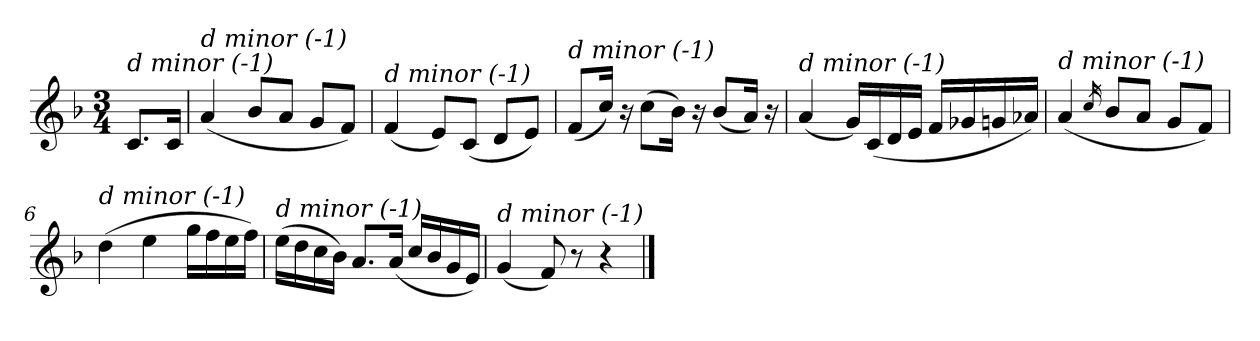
**kern
*part1
*staff1
*clefG2
*k[b-]
*F:
*M3/4
*MM92
=
!LO:TX:i:t=d minor (-1)
8.c/L
16c/Jk
=1
!LO:TX:i:t=d minor (-1)
(<4a/
8b-/L
8a/J
8g/L
8f/J)
=2
!LO:TX:i:t=d minor (-1)
(<4f/
8e/L)
(<8c/J
8d/L
8e/J)
=3
!LO:TX:i:t=d minor (-1)
(<8f/L
16cc/Jk)
16r
(>8cc\L
16b-\Jk)
16r
(<8b-/L
16a/Jk)
16r
=4
!LO:TX:i:t=d minor (-1)
(<4a/
16g/LL)
(<16c/
16d/
16e/JJ
16f/LL
16g-Xi/
16g/
16a-Xi/JJ)
!!LO:LB:g=z
=5
!LO:TX:i:t=d minor (-1)
(<4a/
16qcc/
8b-/L
8a/J
8g/L
8f/J)
=6
!LO:TX:i:t=d minor (-1)
(>4dd\
4ee\
16gg\LL
16ff\
16ee\
16ff\JJ)
=7
!LO:TX:i:t=d minor (-1)
(>16ee\LL
16dd\
16cc\
16b-\JJ)
8.a/L
(<16a/Jk
16cc/LL
16b-/
16g/
16e/JJ)
=8
!LO:TX:i:t=d minor (-1)
(<4g/
8f/)
8r
4r
==
*-
